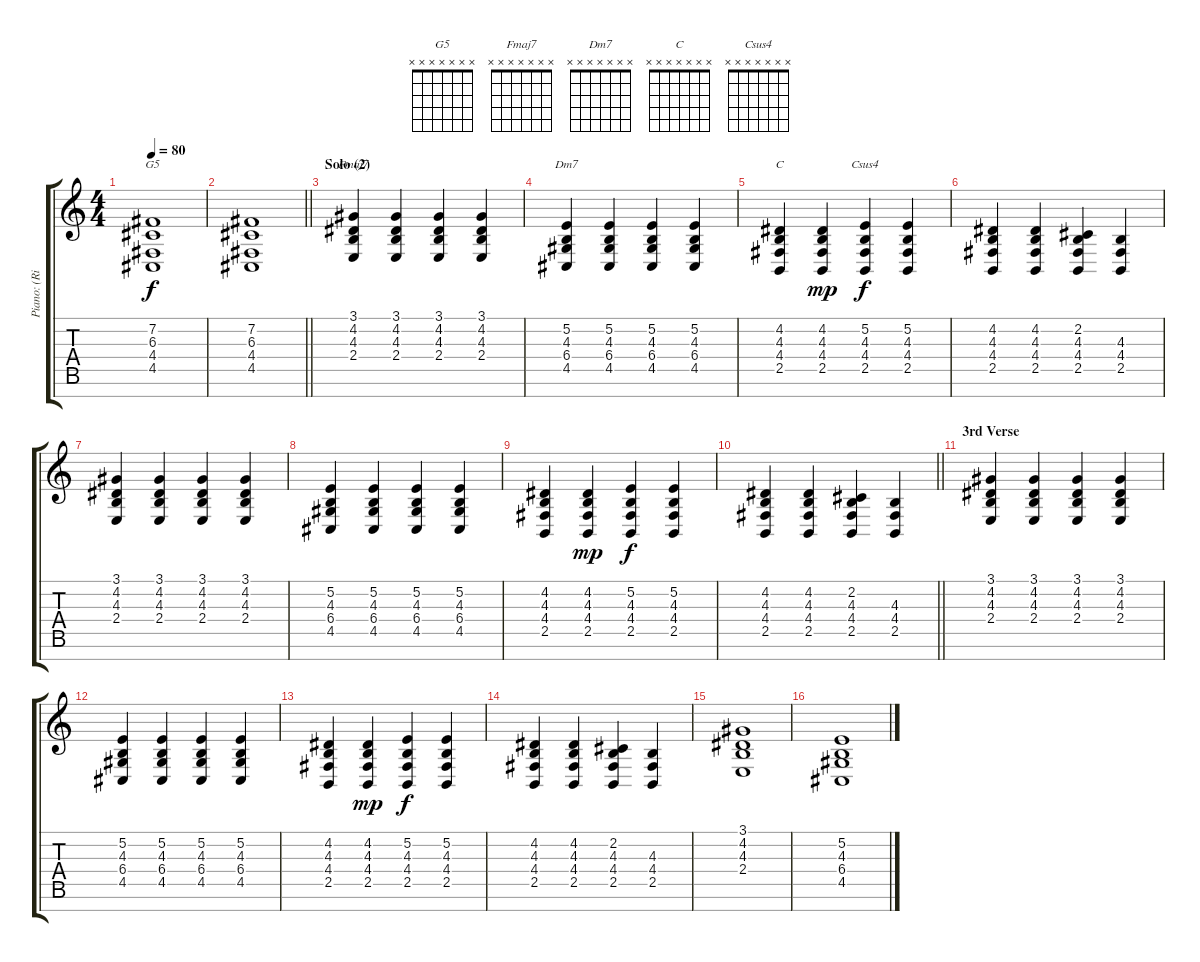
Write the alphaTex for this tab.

\track ("Piano: (Right Hand)" "Piano: (Ri") {instrument acousticgrandpiano}
\staff {score tabs}
\tuning (F4 B3 G3 D3 A2 E2 B1) {hide}
\chord ("G5" x x x x x x x)
\chord ("Fmaj7" x x x x x x x)
\chord ("Dm7" x x x x x x x)
\chord ("C" x x x x x x x)
\chord ("Csus4" x x x x x x x)
\ts (4 4)
\tempo 80
\clef g2
\ks c
(7.2 6.3 4.4 4.5).1{ch "G5" dy f} |
\barLineRight lightlight
(7.2 6.3 4.4 4.5).1 |
\section ("" "Solo (2)")
(3.1 4.2 4.3 2.4).4{ch "Fmaj7"} (3.1 4.2 4.3 2.4).4 (3.1 4.2 4.3 2.4).4 (3.1 4.2 4.3 2.4).4 |
(5.2 4.3 6.4 4.5).4{ch "Dm7"} (5.2 4.3 6.4 4.5).4 (5.2 4.3 6.4 4.5).4 (5.2 4.3 6.4 4.5).4 |
(4.2 4.3 4.4 2.5).4{ch "C"} (4.2 4.3 4.4 2.5).4{dy mp} (5.2 4.3 4.4 2.5).4{ch "Csus4" dy f} (5.2 4.3 4.4 2.5).4 |
(4.2 4.3 4.4 2.5).4 (4.2 4.3 4.4 2.5).4 (2.2 4.3 4.4 2.5).4 (4.3 4.4 2.5).4 |
(3.1 4.2 4.3 2.4).4 (3.1 4.2 4.3 2.4).4 (3.1 4.2 4.3 2.4).4 (3.1 4.2 4.3 2.4).4 |
(5.2 4.3 6.4 4.5).4 (5.2 4.3 6.4 4.5).4 (5.2 4.3 6.4 4.5).4 (5.2 4.3 6.4 4.5).4 |
(4.2 4.3 4.4 2.5).4 (4.2 4.3 4.4 2.5).4{dy mp} (5.2 4.3 4.4 2.5).4{dy f} (5.2 4.3 4.4 2.5).4 |
\barLineRight lightlight
(4.2 4.3 4.4 2.5).4 (4.2 4.3 4.4 2.5).4 (2.2 4.3 4.4 2.5).4 (4.3 4.4 2.5).4 |
\section ("" "3rd Verse")
(3.1 4.2 4.3 2.4).4 (3.1 4.2 4.3 2.4).4 (3.1 4.2 4.3 2.4).4 (3.1 4.2 4.3 2.4).4 |
(5.2 4.3 6.4 4.5).4 (5.2 4.3 6.4 4.5).4 (5.2 4.3 6.4 4.5).4 (5.2 4.3 6.4 4.5).4 |
(4.2 4.3 4.4 2.5).4 (4.2 4.3 4.4 2.5).4{dy mp} (5.2 4.3 4.4 2.5).4{dy f} (5.2 4.3 4.4 2.5).4 |
(4.2 4.3 4.4 2.5).4 (4.2 4.3 4.4 2.5).4 (2.2 4.3 4.4 2.5).4 (4.3 4.4 2.5).4 |
(3.1 4.2 4.3 2.4).1 |
(5.2 4.3 6.4 4.5).1
